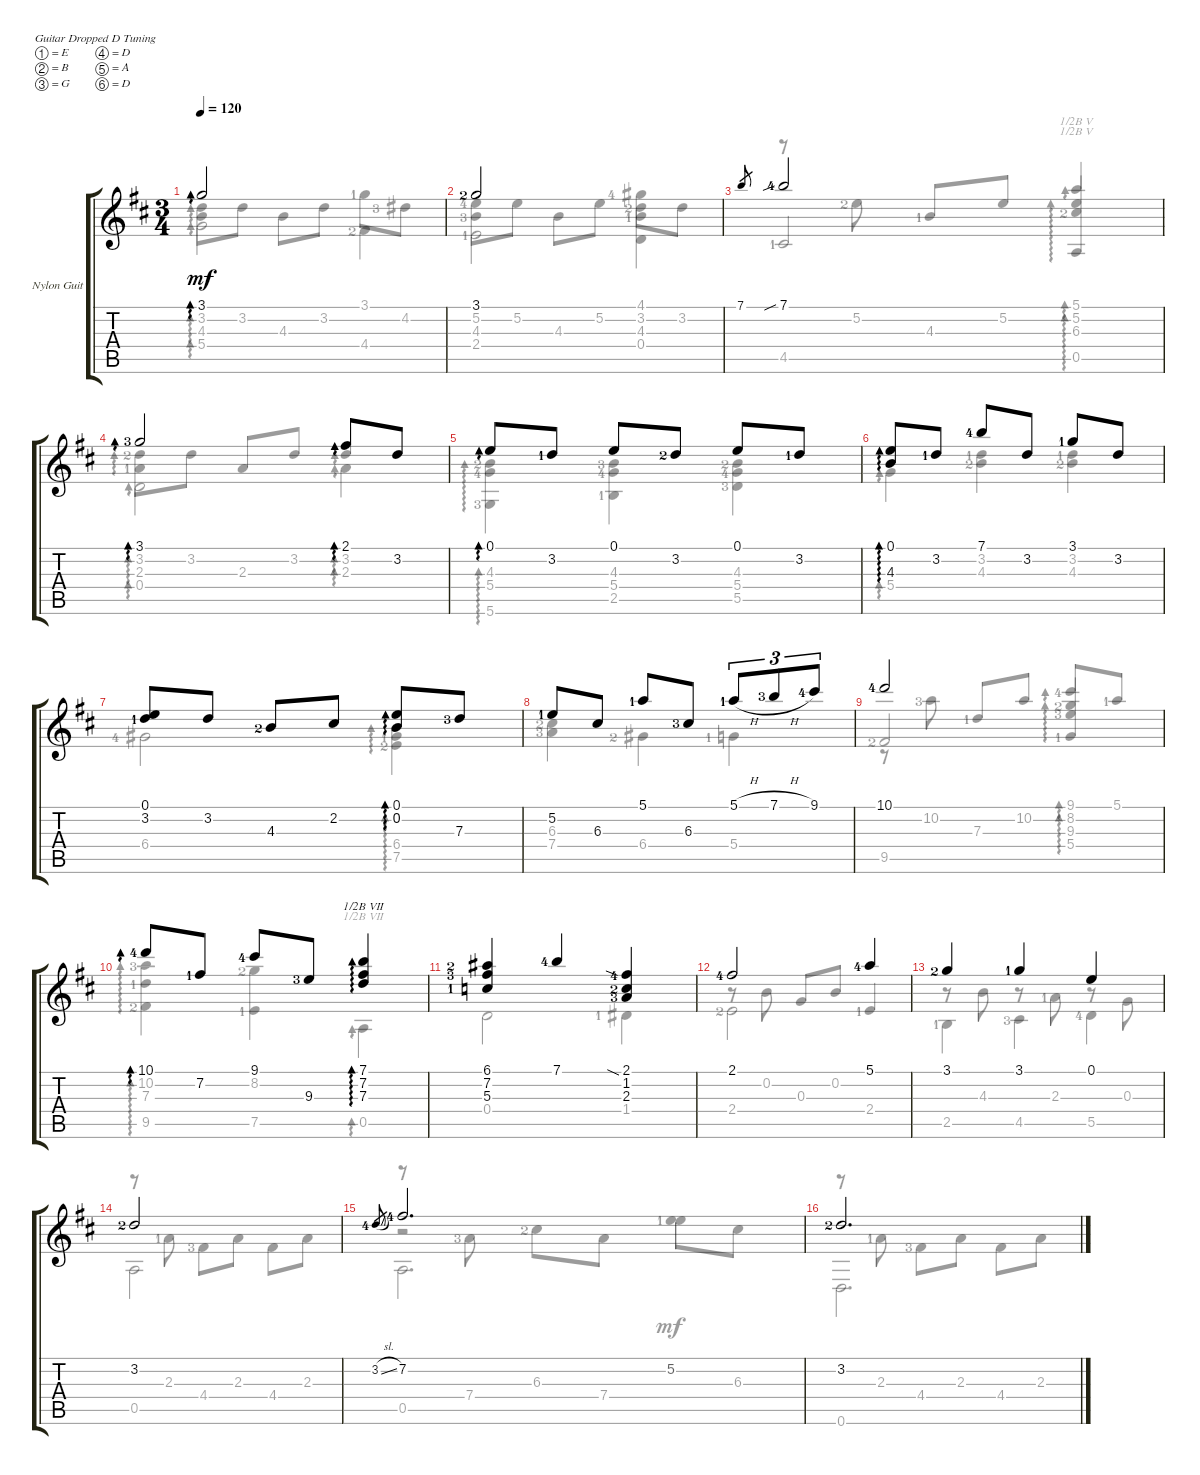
\defaultSystemsLayout 4
\bracketExtendMode groupsimilarinstruments
\firstSystemTrackNameOrientation horizontal
\otherSystemsTrackNameOrientation horizontal
\track ("Nylon Guitar" "Nylon Guit") {instrument acousticguitarsteel}
\staff {score tabs}
\tuning (E4 B3 G3 D3 A2 D2)
\voice
\ts (3 4)
\tempo 120
\clef g2
\ks d
3.1.2{ad 0 dy mf} |
3.1{lf 3}.2 |
7.1.8{gr} 7.1{sib lf 5}.2 |
3.1{lf 4}.2{ad 0} 2.1.8{ad 0} 3.2.8 |
0.1.8{ad 0} 3.2{lf 2}.8 0.1.8 3.2{lf 3}.8 0.1.8 3.2{lf 2}.8 |
(0.1 4.3).8{ad 0} 3.2{lf 2}.8 7.1{lf 5}.8 3.2.8 3.1{lf 2}.8 3.2.8 |
(0.1 3.2{lf 2}).8 3.2.8 4.3{lf 3}.8 2.2.8 (0.1 0.2).8{ad 0} 7.3{lf 4}.8 |
5.2{lf 2}.8 6.3.8 5.1{lf 2}.8 6.3{lf 4}.8 5.1{h lf 2}.8{tu (3 2)} 7.1{h lf 4}.8{tu (3 2)} 9.1{lf 5}.8{tu (3 2)} |
10.1{lf 5}.2 |
10.1{lf 5}.8{ad 0} 7.2{lf 2}.8 9.1{lf 5}.8 9.3{lf 4}.8 (7.1 7.2 7.3).4{ad 0 barre (7 half)} |
(6.1{lf 3} 7.2{lf 4} 5.3{lf 2}).4 7.1{lf 5}.4 (2.1{sia lf 5} 1.2{lf 3} 2.3{lf 4}).4 |
2.1{lf 5}.2 5.1{lf 5}.4 |
3.1{lf 3}.4 3.1{lf 2}.4 0.1.4 |
3.2{lf 3}.2 |
3.2{sl lf 5}.8{gr} 7.2{lf 5}.2{d} |
3.2{lf 3}.2{d}
\voice
\clef g2
\ottava regular
\simile none
\ks d
(4.3 3.2).8{ad 0 dy mf} 3.2.8 4.3.8 3.2.8 3.1{lf 2}.8 4.2{lf 4}.8 |
(5.2{lf 5} 4.3{lf 4}).8 5.2.8 4.3.8 5.2.8 4.1{lf 5}.8 3.2.8 |
r.8 5.2{lf 3}.8 4.3{lf 2}.8 5.2.8 (5.2 6.3{lf 3} 0.5).4{ad 0 barre (5 half) beam invert} |
(3.2{lf 3} 2.3{lf 2}).8{ad 0} 3.2.8 2.3.8 3.2.8 3.2.4{ad 0 beam invert} |
(4.3{lf 3} 5.4{lf 5} 5.6{lf 4}).4{ad 0} (4.3{lf 4} 5.4{lf 5} 2.5{lf 2}).4 (4.3{lf 3} 5.4{lf 5} 5.5{lf 4}).4 |
5.4.4{ad 0} (3.2{lf 2} 4.3{lf 3}).4 (3.2{lf 2} 4.3{lf 3}).4 |
6.4{lf 5}.2 (0.2 6.4{lf 2} 7.5{lf 3}).4{ad 0} |
(7.4{lf 4} 6.3{lf 3}).4 6.4{lf 3}.4 5.4{lf 2}.4 |
9.5{lf 3}.2{beam invert} (9.3{lf 4} 5.4{lf 2} 8.2{lf 3}).4{ad 0 beam invert} |
(10.2{lf 4} 7.3{lf 2} 9.5{lf 3}).4{ad 0} (8.2{lf 3} 7.5{lf 2}).4 0.5.4{ad 0 barre (7 half)} |
0.4.2 1.4{lf 2}.4 |
r.8 0.2.8 0.3.8 0.2.8 2.4{lf 2}.4{beam invert} |
r.8 4.3.8 r.8 2.3{lf 2}.8 r.8 0.3.8 |
r.8 2.3{lf 2}.8 4.4{lf 4}.8 2.3.8 4.4.8 2.3.8 |
r.8 7.4{lf 4}.8 6.3{lf 3}.8 7.4.8 5.2{lf 2}.8 6.3.8 |
r.8 2.3{lf 2}.8 4.4{lf 4}.8 2.3.8 4.4.8 2.3.8
\voice
\clef g2
\ottava regular
\simile none
\ks d
5.4.2{ad 0 dy mf} 4.4{lf 3}.4 |
2.4{lf 2}.2 (0.4 4.3{lf 2} 3.2{lf 3}).4 |
4.5{lf 2}.2 5.1.4{ad 0 barre (5 half) beam invert} |
0.4.2{ad 0} 2.3.4{ad 0} |
|
|
|
|
r.8 10.2{lf 4}.8 7.3{lf 2}.8 10.2.8 9.1{lf 5}.8{ad 0 beam invert} 5.1{lf 2}.8 |
|
|
2.4{lf 3}.2 |
2.5{lf 2}.4 4.5{lf 4}.4 5.5{lf 5}.4 |
0.5.2 |
0.5.2{d} |
0.6.2{d}
\voice
\clef g2
\ottava regular
\simile none
\ks d
|
|
|
|
|
|
|
|
|
|
|
|
|
|
r.2 5.2.4 |
